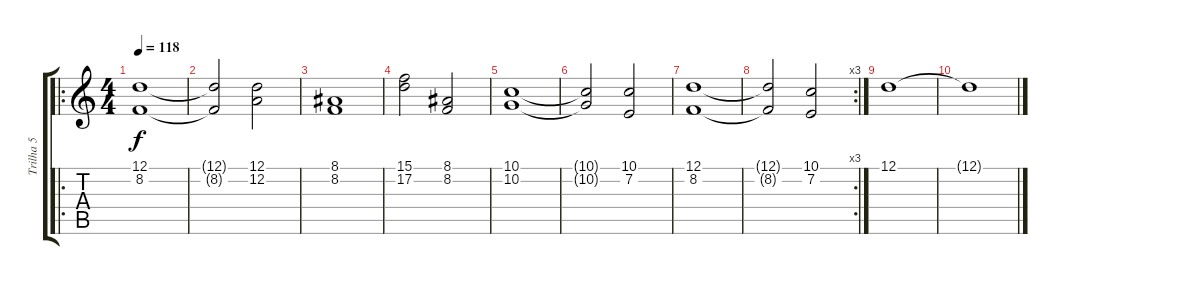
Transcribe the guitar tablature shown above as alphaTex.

\track ("Trilha 5" "Trilha 5") {instrument stringensemble2}
\staff {score tabs}
\tuning (D4 A3 F3 C3 G2 D2) {hide}
\ro
\ts (4 4)
\tempo 118
\clef g2
\ks c
(12.1 8.2).1{dy f} |
(12.1{t} 8.2{t}).2 (12.1 12.2).2 |
(8.1 8.2).1 |
(15.1 17.2).2 (8.1 8.2).2 |
(10.1 10.2).1 |
(10.1{t} 10.2{t}).2 (10.1 7.2).2 |
(12.1 8.2).1 |
\rc 3
(12.1{t} 8.2{t}).2 (10.1 7.2).2 |
12.1.1{volume 7} |
12.1{t}.1{volume 0}
